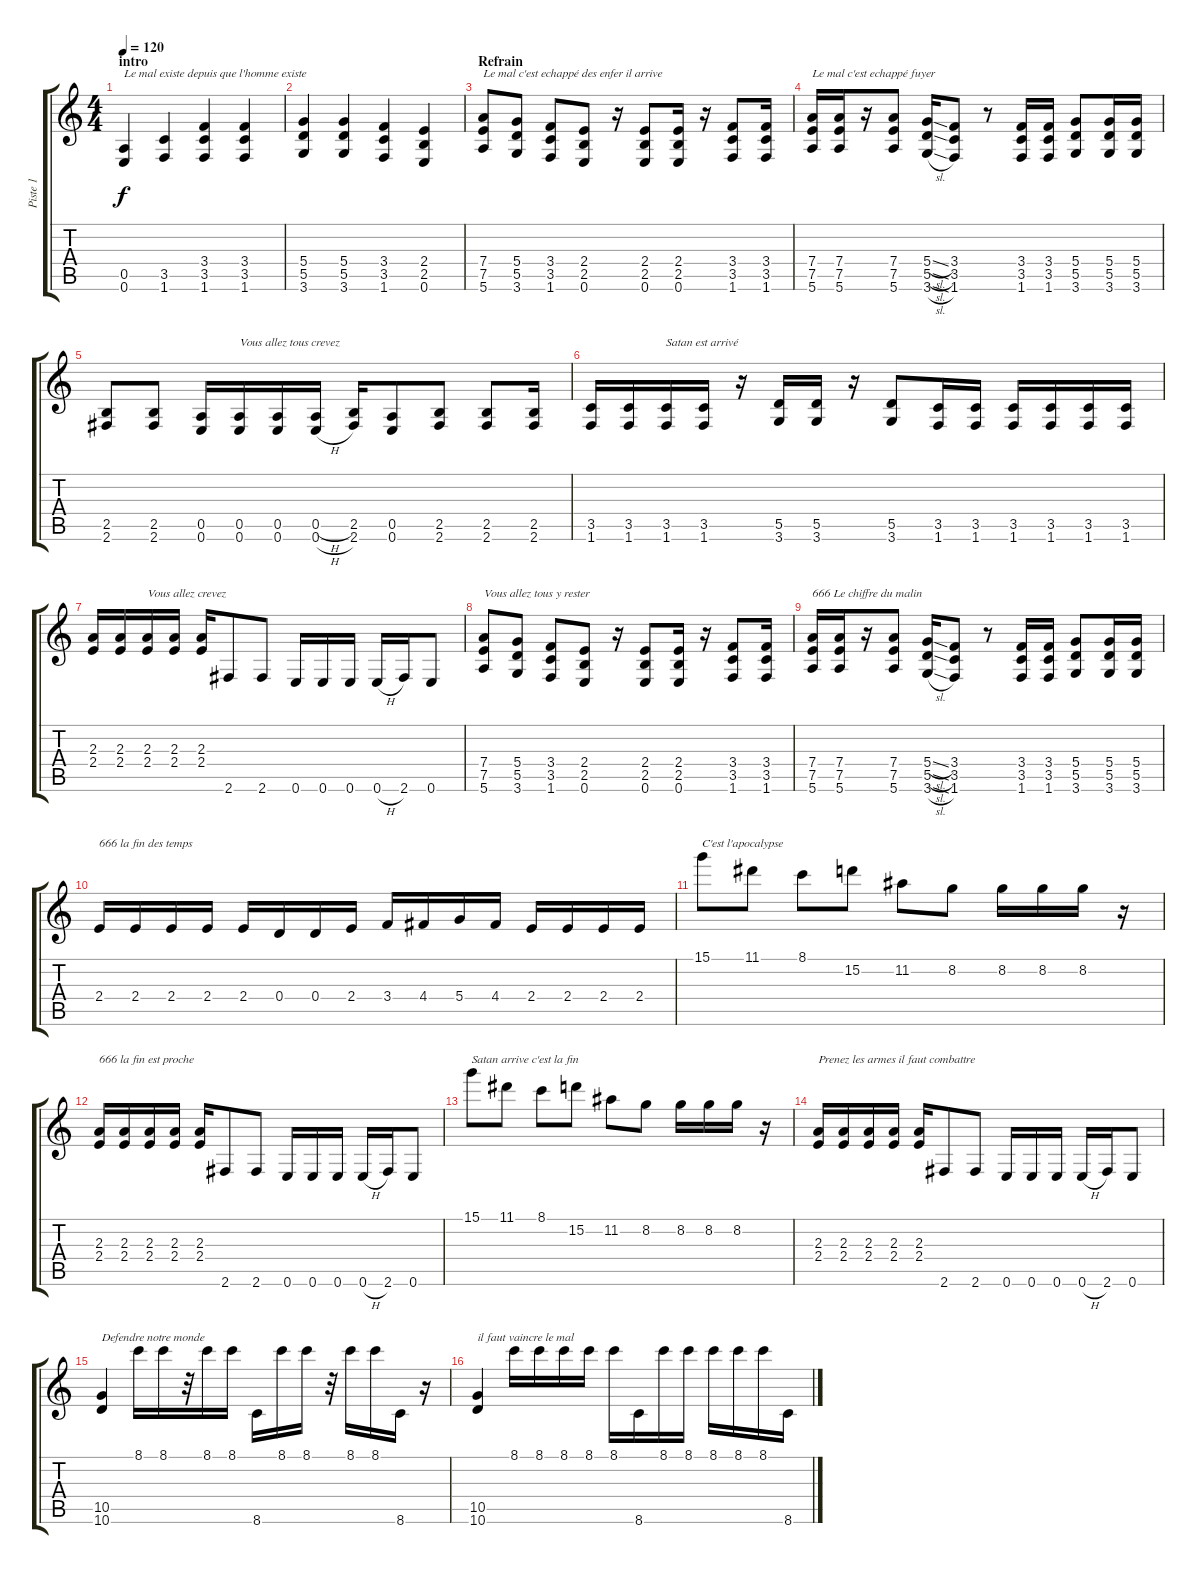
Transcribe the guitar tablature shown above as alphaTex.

\track ("Piste 1" "Piste 1") {instrument distortionguitar}
\staff {score tabs}
\tuning (E4 B3 G3 D3 A2 E2) {hide}
\ts (4 4)
\section ("" "intro")
\tempo 120
\clef g2
\ks c
(0.5 0.6).4{txt "Le mal existe depuis que l'homme existe" dy f instrument distortionguitar} (3.5 1.6).4 (3.4 3.5 1.6).4 (3.4 3.5 1.6).4 |
(5.4 5.5 3.6).4 (5.4 5.5 3.6).4 (3.4 3.5 1.6).4 (2.4 2.5 0.6).4 |
\section ("" "Refrain")
(7.4 7.5 5.6).8{txt "Le mal c'est echappé des enfer il arrive"} (5.4 5.5 3.6).8 (3.4 3.5 1.6).8 (2.4 2.5 0.6).8 r.16 (2.4 2.5 0.6).8 (2.4 2.5 0.6).16 r.16 (3.4 3.5 1.6).8 (3.4 3.5 1.6).16 |
(7.4 7.5 5.6).16{txt "Le mal c'est echappé fuyer"} (7.4 7.5 5.6).16 r.16 (7.4 7.5 5.6).8 (5.4{sl} 5.5{sl} 3.6{sl}).16 (3.4 3.5 1.6).8 r.8 (3.4 3.5 1.6).16 (3.4 3.5 1.6).16 (5.4 5.5 3.6).8 (5.4 5.5 3.6).16 (5.4 5.5 3.6).16 |
(2.5 2.6).8 (2.5 2.6).8 (0.5 0.6).16 (0.5 0.6).16{txt "Vous allez tous crevez"} (0.5 0.6).16 (0.5{h} 0.6{h}).16 (2.5 2.6).16 (0.5 0.6).8 (2.5 2.6).8 (2.5 2.6).8 (2.5 2.6).16 |
(3.5 1.6).16 (3.5 1.6).16 (3.5 1.6).16{txt "Satan est arrivé"} (3.5 1.6).16 r.16 (5.5 3.6).16 (5.5 3.6).16 r.16 (5.5 3.6).8 (3.5 1.6).16 (3.5 1.6).16 (3.5 1.6).16 (3.5 1.6).16 (3.5 1.6).16 (3.5 1.6).16 |
(2.3 2.4).16 (2.3 2.4).16 (2.3 2.4).16{txt "Vous allez crevez"} (2.3 2.4).16 (2.3 2.4).16 2.6.8 2.6.8 0.6.16 0.6.16 0.6.16 0.6{h}.16 2.6.16 0.6.8 |
(7.4 7.5 5.6).8{txt "Vous allez tous y rester"} (5.4 5.5 3.6).8 (3.4 3.5 1.6).8 (2.4 2.5 0.6).8 r.16 (2.4 2.5 0.6).8 (2.4 2.5 0.6).16 r.16 (3.4 3.5 1.6).8 (3.4 3.5 1.6).16 |
(7.4 7.5 5.6).16{txt "666 Le chiffre du malin"} (7.4 7.5 5.6).16 r.16 (7.4 7.5 5.6).8 (5.4{sl} 5.5{sl} 3.6{sl}).16 (3.4 3.5 1.6).8 r.8 (3.4 3.5 1.6).16 (3.4 3.5 1.6).16 (5.4 5.5 3.6).8 (5.4 5.5 3.6).16 (5.4 5.5 3.6).16 |
2.4.16{txt "666 la fin des temps"} 2.4.16 2.4.16 2.4.16 2.4.16 0.4.16 0.4.16 2.4.16 3.4.16 4.4.16 5.4.16 4.4.16 2.4.16 2.4.16 2.4.16 2.4.16 |
15.1.8{txt "C'est l'apocalypse"} 11.1.8 8.1.8 15.2.8 11.2.8 8.2.8 8.2.16 8.2.16 8.2.16 r.16 |
(2.3 2.4).16{txt "666 la fin est proche"} (2.3 2.4).16 (2.3 2.4).16 (2.3 2.4).16 (2.3 2.4).16 2.6.8 2.6.8 0.6.16 0.6.16 0.6.16 0.6{h}.16 2.6.16 0.6.8 |
15.1.8{txt "Satan arrive c'est la fin"} 11.1.8 8.1.8 15.2.8 11.2.8 8.2.8 8.2.16 8.2.16 8.2.16 r.16 |
(2.3 2.4).16{txt "Prenez les armes il faut combattre"} (2.3 2.4).16 (2.3 2.4).16 (2.3 2.4).16 (2.3 2.4).16 2.6.8 2.6.8 0.6.16 0.6.16 0.6.16 0.6{h}.16 2.6.16 0.6.8 |
(10.5 10.6).4{txt "Defendre notre monde"} 8.1.16 8.1.16 r.32 8.1.16 8.1.16 8.6.16 8.1.16 8.1.16 r.32 8.1.16 8.1.16 8.6.16 r.16 |
(10.5 10.6).4{txt "il faut vaincre le mal"} 8.1.16 8.1.16 8.1.16 8.1.16 8.1.16 8.6.16 8.1.16 8.1.16 8.1.16 8.1.16 8.1.16 8.6.16
